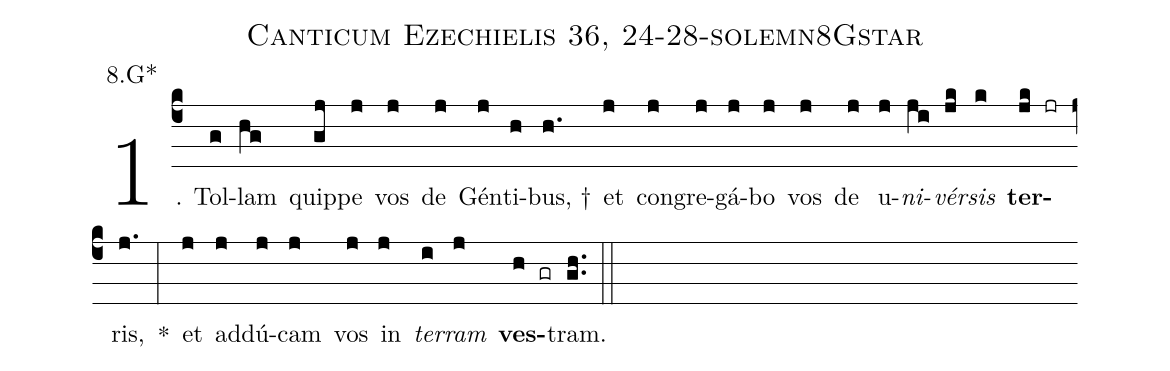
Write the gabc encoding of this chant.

name: Canticum Ezechielis 36, 24-28-solemn8Gstar;
annotation: 8.G*;
%%
(c4)1. Tol(g)lam(hg) quip(gj)pe(j) vos(j) de(j) Gén(j)ti(h)bus, †(h.) et(j) con(j)gre(j)gá(j)bo(j) vos(j) de(j) u(j)<i>ni</i>(ji)<i>vér</i>(jk)<i>sis</i>(k) <b>ter</b>(jk jr)ris,(j.) *(:) et(j) ad(j)dú(j)cam(j) vos(j) in(j) <i>ter</i>(i)<i>ram</i>(j) <b>ves</b>(h gr)tram.(gh..) (::)
